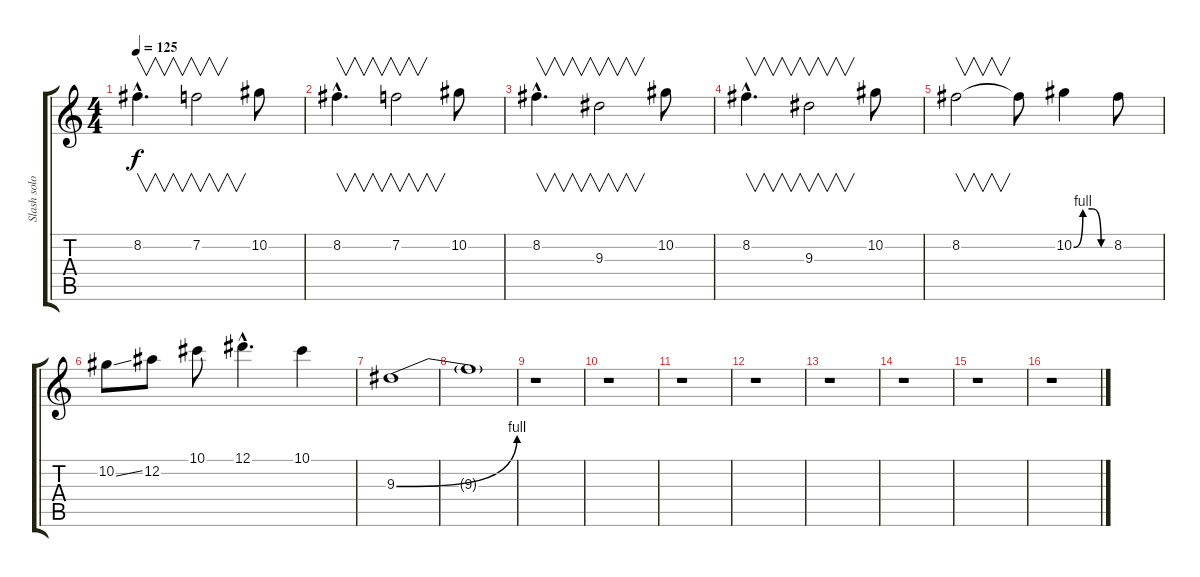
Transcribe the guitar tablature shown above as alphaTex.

\track ("Slash solo" "Slash solo") {instrument overdrivenguitar}
\staff {score tabs}
\tuning (Eb4 Bb3 Gb3 Db3 Ab2 Eb2) {hide}
\ts (4 4)
\tempo 125
\clef g2
\ks c
8.2{hac}.4{v d dy f} 7.2.2{v} 10.2.8 |
8.2{hac}.4{v d} 7.2.2{v} 10.2.8 |
8.2{hac}.4{v d} 9.3.2{v} 10.2.8 |
8.2{hac}.4{v d} 9.3.2{v} 10.2.8 |
8.2.2{v} 8.2{t}.8 10.2{be (custom 0 0 15 4 30 4 45 0 60 0)}.4 8.2.8 |
10.2{ss}.8 12.2.8 10.1.8 12.1{hac}.4{d} 10.1.4 |
9.3{be (bend 0 0 60 4)}.1 |
9.3{t}.1 |
r.1 |
r.1 |
r.1 |
r.1 |
r.1 |
r.1 |
r.1 |
r.1
